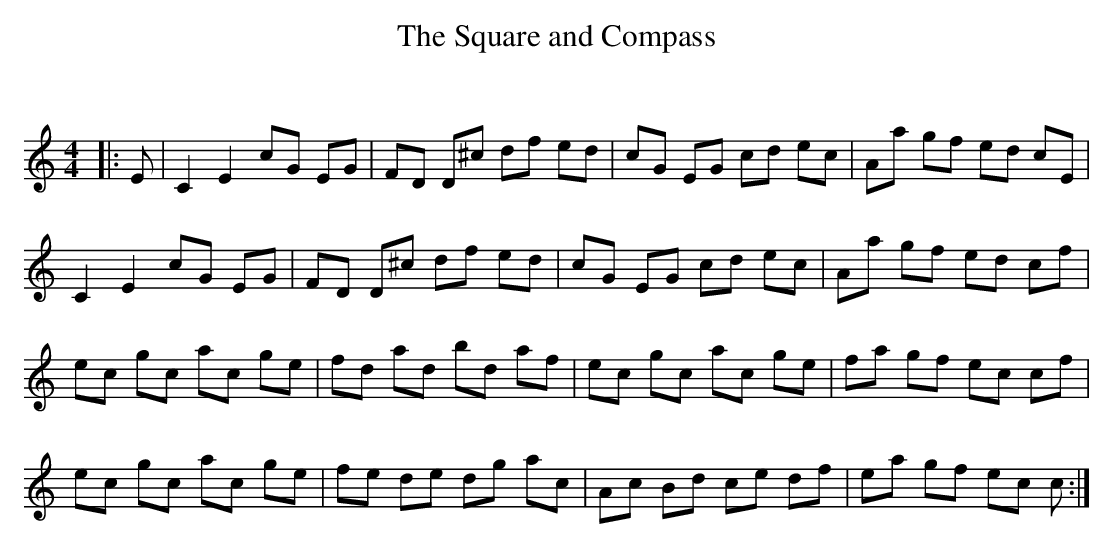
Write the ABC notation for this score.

X:1
T: The Square and Compass
C:
Q: 232
K:C
M:4/4
L:1/8
|:E|C2 E2 cG EG|FD D^c df ed|cG EG cd ec|Aa gf ed cE|
C2 E2 cG EG|FD D^c df ed|cG EG cd ec|Aa gf ed cf|
ec gc ac ge|fd ad bd af|ec gc ac ge|fa gf ec cf|
ec gc ac ge|fe de dg ac|Ac Bd ce df|ea gf ec c:|
